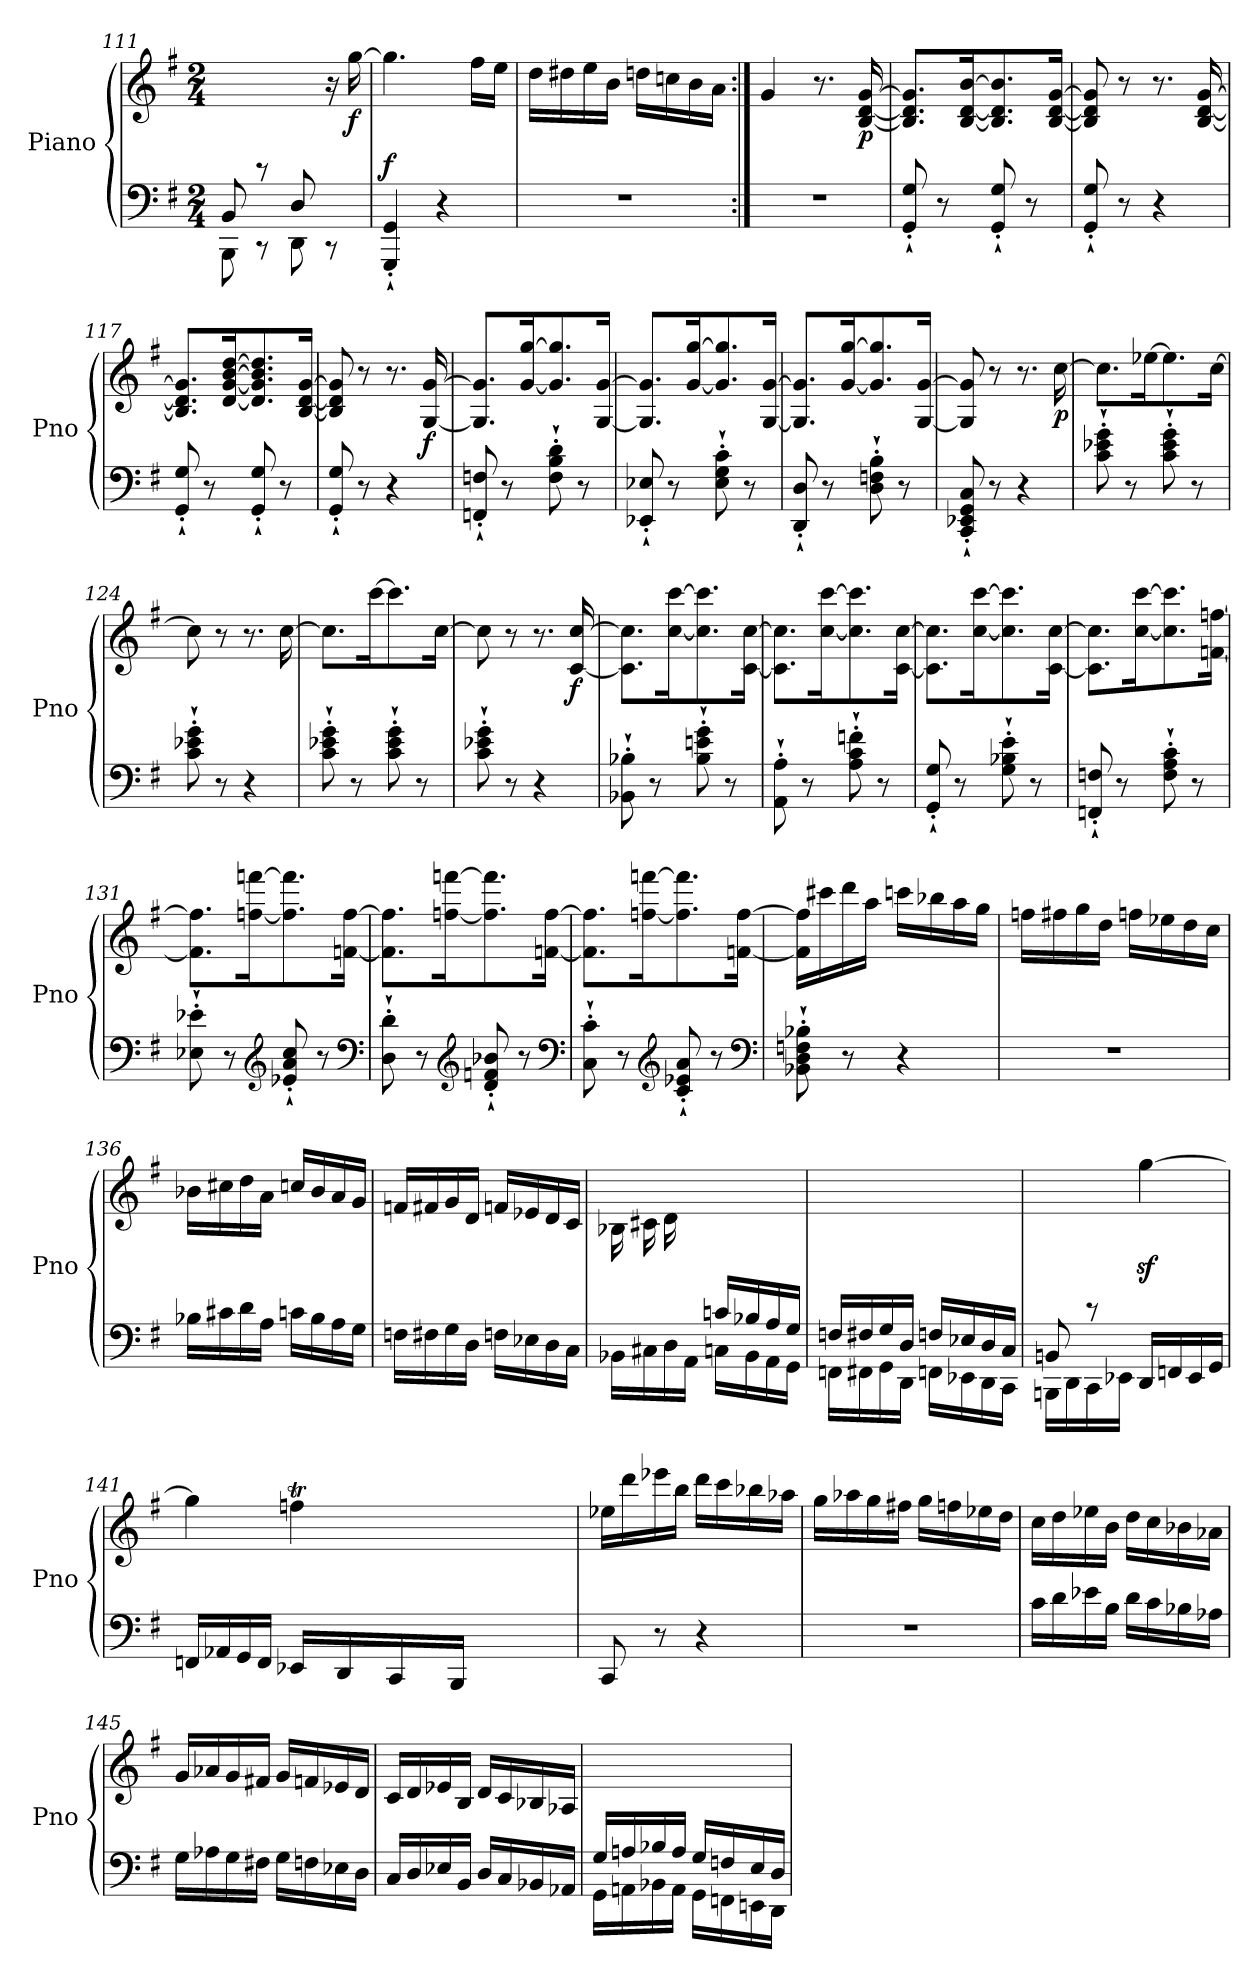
**kern	**kern	**dynam
*part1	*part1	*part1
*staff2	*staff1	*staff1/2
*I"Piano	*	*
*I'Pno	*	*
*clefF4	*clefG2	*
*k[f#]	*k[f#]	*
*G:	*G:	*
*M2/4	*M2/4	*
=111	=111	=111
*^	*	*
8BB/	8BBB\	8ryy	.
8ryy	8rCC	8rGG	.
8D/	8DD\	8ryy	.
8ryy	8rCC	16r	.
!	!	!	!LO:DY:b
.	.	[16gg\	f
*v	*v	*	*
=112	=112	=112
!	!	!LO:DY:a=2
4GGG/`' 4GG/`'	4.gg\]	f
4r	.	.
.	16ff#\LL	.
.	16ee\JJ	.
=113	=113	=113
2r	16dd\LL	.
.	16dd#X\	.
.	16ee\	.
.	16b\JJ	.
.	16ddn\LL	.
.	16ccn\	.
.	16b\	.
.	16a\JJ	.
!!LO:LB:g=z
=114:|!	=114:|!	=114:|!
2r	4g/	.
.	8.r	.
!	!	!LO:DY:b
.	[16B/ [16d/ [16g/	p
=115	=115	=115
8GG/`' 8G/`'	8.B/] 8.d/] 8.g/]L	.
8r	.	.
.	[16B/ [16d/ [16b/K	.
8GG/`' 8G/`'	8.B/] 8.d/] 8.b/]	.
8r	.	.
.	[16B/ [16d/ [16g/Jk	.
=116	=116	=116
8GG/`' 8G/`'	8B/] 8d/] 8g/]	.
8r	8r	.
4r	8.r	.
.	[16B/ [16d/ [16g/	.
=117	=117	=117
8GG/`' 8G/`'	8.B/] 8.d/] 8.g/]L	.
8r	.	.
.	[16d/ [16g/ [16b/ [16dd/K	.
8GG/`' 8G/`'	8.d/] 8.g/] 8.b/] 8.dd/]	.
8r	.	.
.	[16B/ [16d/ [16g/Jk	.
=118	=118	=118
8GG/`' 8G/`'	8B/] 8d/] 8g/]	.
8r	8r	.
4r	8.r	.
!	!	!LO:DY:b
.	[16G/ [16g/	f
=119	=119	=119
8FFn/`' 8Fn/`'	8.G/] 8.g/]L	.
8r	.	.
.	[16g/ [16gg/K	.
8F\`' 8B\`' 8d\`'	8.g/] 8.gg/]	.
8r	.	.
.	[16G/ [16g/Jk	.
=120	=120	=120
8EE-X/`' 8E-X/`'	8.G/] 8.g/]L	.
8r	.	.
.	[16g/ [16gg/K	.
8E-\`' 8G\`' 8c\`'	8.g/] 8.gg/]	.
8r	.	.
.	[16G/ [16g/Jk	.
=121	=121	=121
8DD/`' 8D/`'	8.G/] 8.g/]L	.
8r	.	.
.	[16g/ [16gg/K	.
8D\`' 8Fn\`' 8B\`'	8.g/] 8.gg/]	.
8r	.	.
.	[16G/ [16g/Jk	.
=122	=122	=122
8CC/`' 8EE-X/`' 8GG/`' 8C/`'	8G/] 8g/]	.
8r	8r	.
4r	8.r	.
!	!	!LO:DY:b
.	[16cc\	p
!!LO:LB:g=z
=123	=123	=123
8c\`' 8e-X\`' 8g\`'	8.cc\L]	.
8r	.	.
.	[16ee-X\K	.
8c\`' 8e-\`' 8g\`'	8.ee-\]	.
8r	.	.
.	[16cc\Jk	.
=124	=124	=124
8c\`' 8e-X\`' 8g\`'	8cc\]	.
8r	8r	.
4r	8.r	.
.	[16cc\	.
=125	=125	=125
8c\`' 8e-X\`' 8g\`'	8.cc\L]	.
8r	.	.
.	[16ccc\K	.
8c\`' 8e-\`' 8g\`'	8.ccc\]	.
8r	.	.
.	[16cc\Jk	.
=126	=126	=126
8c\`' 8e-X\`' 8g\`'	8cc\]	.
8r	8r	.
4r	8.r	.
!	!	!LO:DY:b
.	[16c/ [16cc/	f
=127	=127	=127
8BB-X\`' 8B-X\`'	8.c\] 8.cc\]L	.
8r	.	.
.	[16cc\ [16ccc\K	.
8B-\`' 8en\`' 8g\`'	8.cc\] 8.ccc\]	.
8r	.	.
.	[16c\ [16cc\Jk	.
=128	=128	=128
8AA\`' 8A\`'	8.c\] 8.cc\]L	.
8r	.	.
.	[16cc\ [16ccc\K	.
8A\`' 8c\`' 8fn\`'	8.cc\] 8.ccc\]	.
8r	.	.
.	[16c\ [16cc\Jk	.
=129	=129	=129
8GG/`' 8G/`'	8.c\] 8.cc\]L	.
8r	.	.
.	[16cc\ [16ccc\K	.
8G\`' 8B-X\`' 8e\`'	8.cc\] 8.ccc\]	.
8r	.	.
.	[16c\ [16cc\Jk	.
=130	=130	=130
8FFn/`' 8Fn/`'	8.c\] 8.cc\]L	.
8r	.	.
.	[16cc\ [16ccc\K	.
8F\`' 8A\`' 8c\`'	8.cc\] 8.ccc\]	.
8r	.	.
.	[16fn\ [16ffn\Jk	.
!!LO:LB:g=z
=131	=131	=131
8E-X\`' 8e-X\`'	8.f\] 8.ff\]L	.
8r	.	.
.	[16ffn\ [16fffn\K	.
*clefG2	*	*
8e-X/`' 8a/`' 8cc/`'	8.ff\] 8.fff\]	.
8r	.	.
.	[16fn\ [16ff\Jk	.
*clefF4	*	*
=132	=132	=132
8D\`' 8d\`'	8.f\] 8.ff\]L	.
8r	.	.
.	[16ffn\ [16fffn\K	.
*clefG2	*	*
8d/`' 8fn/`' 8b-X/`'	8.ff\] 8.fff\]	.
8r	.	.
.	[16fn\ [16ff\Jk	.
*clefF4	*	*
=133	=133	=133
8C\`' 8c\`'	8.f\] 8.ff\]L	.
8r	.	.
.	[16ffn\ [16fffn\K	.
*clefG2	*	*
8c/`' 8e-X/`' 8a/`'	8.ff\] 8.fff\]	.
8r	.	.
.	[16fn\ [16ff\Jk	.
*clefF4	*	*
=134	=134	=134
8BB-X\`' 8D\`' 8Fn\`' 8B-X\`'	16f\] 16ff\]LL	.
.	16ccc#X\	.
8r	16ddd\	.
.	16aa\JJ	.
4r	16cccn\LL	.
.	16bb-X\	.
.	16aa\	.
.	16gg\JJ	.
=135	=135	=135
2r	16ffn\LL	.
.	16ff#X\	.
.	16gg\	.
.	16dd\JJ	.
.	16ffn\LL	.
.	16ee-X\	.
.	16dd\	.
.	16cc\JJ	.
!!LO:LB:g=z
=136	=136	=136
16B-X\LL	16b-X\LL	.
16c#X\	16cc#X\	.
16d\	16dd\	.
16A\JJ	16a\JJ	.
16cn\LL	16ccn/LL	.
16B-\	16b-/	.
16A\	16a/	.
16G\JJ	16g/JJ	.
=137	=137	=137
16Fn\LL	16fn/LL	.
16F#X\	16f#X/	.
16G\	16g/	.
16D\JJ	16d/JJ	.
16Fn\LL	16fn/LL	.
16E-X\	16e-X/	.
16D\	16d/	.
16C\JJ	16c/JJ	.
=138	=138	=138
*^	*	*
8.ryy	16BB-X\LL	16B-X\LL	.
.	16C#X\	16c#X\	.
.	16D\	16d\	.
16A/JJ	16AA\JJ	4ryy	.
16cn/LL	16Cn\LL	.	.
16B-/	16BB-\	.	.
16A/	16AA\	.	.
16G/JJ	16GG\JJ	16ryy	.
=139	=139	=139	=139
16Fn/LL	16FFn\LL	2ryy	.
16F#X/	16FF#X\	.	.
16G/	16GG\	.	.
16D/JJ	16DD\JJ	.	.
16Fn/LL	16FFn\LL	.	.
16E-X/	16EE-X\	.	.
16D/	16DD\	.	.
16C/JJ	16CC\JJ	.	.
!!LO:PB:g=z
=140	=140	=140	=140
8BBn/	16BBBn\LL	8ryy	.
.	16DD\	.	.
4.ryy	16CC\	8rAAA	.
.	16EE-X\JJ	.	.
.	16DD/LL	[4ggz<\	.
.	16FFn/	.	.
.	16EE-/	.	.
.	16GG/JJ	.	.
*v	*v	*	*
=141	=141	=141
*	*^	*
16FFn/LL	4gg\]	4ryy	.
16AA-X/	.	.	.
16GG/	.	.	.
16FF/JJ	.	.	.
*	*	*Xtuplet	*
16EE-X/LL	4ffnT\	40ffyy	.
.	.	40ggyy	.
.	.	40ffyy	.
16DD/	.	.	.
.	.	40ggyy	.
.	.	40ffyy	.
16CC/	.	40ggyy	.
!	!	!LO:N:vis=64.	!
.	.	60ffyy	.
!	!	!LO:N:vis=64.	!
.	.	60ggyy	.
.	.	[480%7ffyy	.
16BBB/JJ	.	.	.
.	.	480ffyy]	.
.	.	40ee-Xyy	.
.	.	40ffTTTyy	.
*	*v	*v	*
=142	=142	=142
8CC/	16ee-X\LL	.
.	16ddd\	.
8r	16eee-X\	.
.	16bb\JJ	.
4r	16ddd\LL	.
.	16ccc\	.
.	16bb-X\	.
.	16aa-X\JJ	.
=143	=143	=143
2r	16gg\LL	.
.	16aa-X\	.
.	16gg\	.
.	16ff#X\JJ	.
.	16gg\LL	.
.	16ffn\	.
.	16ee-X\	.
.	16dd\JJ	.
=144	=144	=144
16c\LL	16cc\LL	.
16d\	16dd\	.
16e-X\	16ee-X\	.
16B\JJ	16b\JJ	.
16d\LL	16dd\LL	.
16c\	16cc\	.
16B-X\	16b-X\	.
16A-X\JJ	16a-X\JJ	.
!!LO:LB:g=z
=145	=145	=145
16G\LL	16g/LL	.
16A-X\	16a-X/	.
16G\	16g/	.
16F#X\JJ	16f#X/JJ	.
16G\LL	16g/LL	.
16Fn\	16fn/	.
16E-X\	16e-X/	.
16D\JJ	16d/JJ	.
=146	=146	=146
16C/LL	16c/LL	.
16D/	16d/	.
16E-X/	16e-X/	.
16BB/JJ	16B/JJ	.
16D/LL	16d/LL	.
16C/	16c/	.
16BB-X/	16B-X/	.
16AA-X/JJ	16A-X/JJ	.
=147	=147	=147
*^	*	*
16G/LL	16GG\LL	2ryy	.
16An/	16AAn\	.	.
16B-X/	16BB-X\	.	.
16A/JJ	16AA\JJ	.	.
16G/LL	16GG\LL	.	.
16Fn/	16FFn\	.	.
16E/	16EEn\	.	.
16D/JJ	16DD\JJ	.	.
*v	*v	*	*
=	=	=
*-	*-	*-
